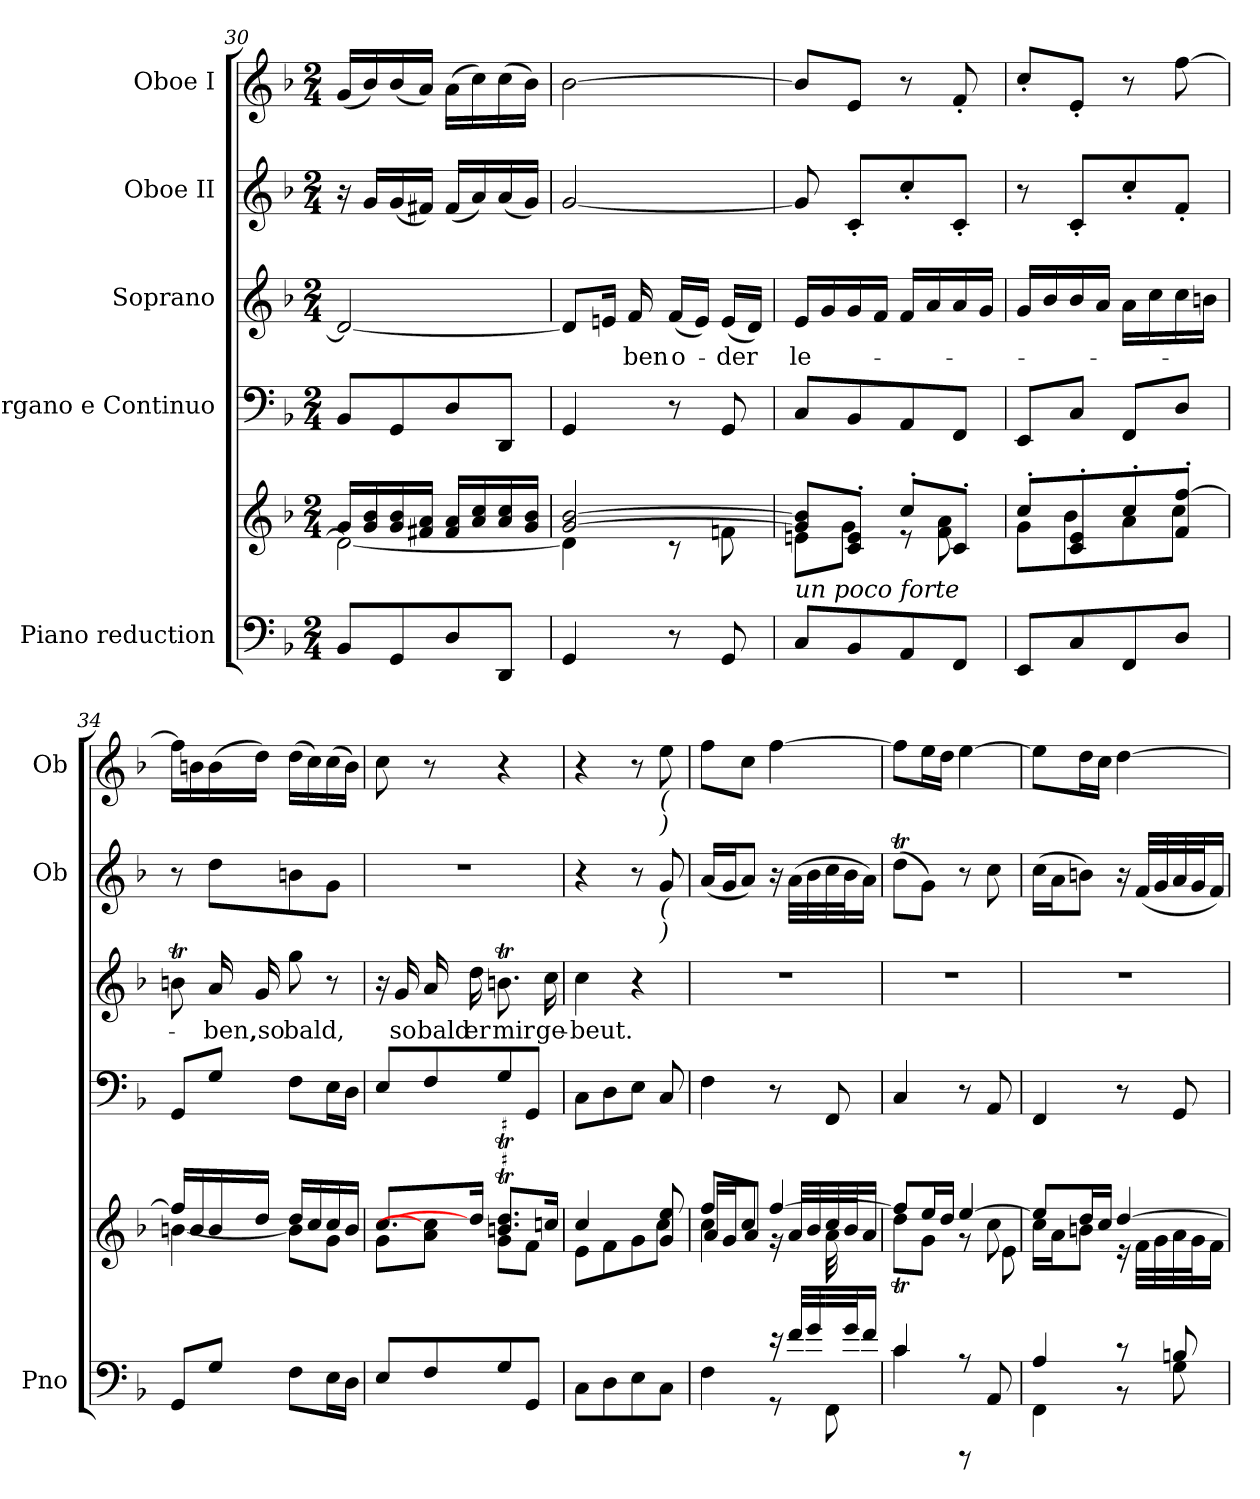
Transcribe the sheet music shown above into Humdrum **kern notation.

**kern	**kern	**kern	**kern	**text	**kern	**kern
*part5	*part5	*part4	*part3	*part3	*part2	*part1
*staff6	*staff5	*staff4	*staff3	*staff3	*staff2	*staff1
*I"Piano reduction	*	*I"Organo e Continuo	*I"Soprano	*	*I"Oboe II	*I"Oboe I
*I'Pno	*	*	*	*	*I'Ob	*I'Ob
!!LO:LB:g=z
*clefF4	*clefG2	*clefF4	*clefG2	*	*clefG2	*clefG2
*k[b-]	*k[b-]	*k[b-]	*k[b-]	*	*k[b-]	*k[b-]
*M2/4	*M2/4	*M2/4	*M2/4	*	*M2/4	*M2/4
=30	=30	=30	=30	=30	=30	=30
*	*^	*	*	*	*	*
8BB-/L	16g/LL	2d\_	8BB-/L	2d/_	.	16r	(<16g/LL
.	16g/ 16b-/	.	.	.	.	16g/LL	16b-/)
8GG/	16g/ 16b-/	.	8GG/	.	.	(<16g/	(<16b-/
.	16f#X/ 16a/JJ	.	.	.	.	16f#X/JJ)	16a/JJ)
8D/	16f#/ 16a/LL	.	8D/	.	.	(<16f#/LL	(>16a\LL
.	16a/ 16cc/	.	.	.	.	16a/)	16cc\)
8DD/J	16a/ 16cc/	.	8DD/J	.	.	(<16a/	(>16cc\
.	16g/ 16b-/JJ	.	.	.	.	16g/JJ)	16b-\JJ)
=31	=31	=31	=31	=31	=31	=31	=31
4GG/	[2g/ [2b-/	4d\]	4GG/	8d/L]	.	[2g/	[2b-\
.	.	.	.	16en/Jk	.	.	.
!	!	!	!	!	!LO:LY:b	!	!
.	.	.	.	16f/	-ben	.	.
!	!	!	!	!	!LO:LY:b	!	!
8r	.	8r	8r	(<16f/LL	o-	.	.
.	.	.	.	16e/JJ)	.	.	.
!	!	!	!	!	!LO:LY:b	!	!
8GG/	.	8fn\	8GG/	(<16e/LL	-der	.	.
.	.	.	.	16d/JJ)	.	.	.
=32	=32	=32	=32	=32	=32	=32	=32
!	!LO:TX:b:i:t=un poco forte	!	!	!	!	!	!
!	!	!	!	!	!LO:LY:b	!	!
8C/L	8g/] 8b-/]L	8en\L	8C/L	16e/LL	le-	8g/]	8b-/L]
.	.	.	.	16g/	.	.	.
8BB-/	8c/' 8e/'J	8g\J	8BB-/	16g/	.	8c'/L	8e/J
.	.	.	.	16f/JJ	.	.	.
8AA/	8cc'/L	8r	8AA/	16f/LL	.	8cc'/	8r
.	.	.	.	16a/	.	.	.
8FF/J	8c'/J	8f\ 8a\	8FF/J	16a/	.	8c'/J	8f'/
.	.	.	.	16g/JJ	.	.	.
=33	=33	=33	=33	=33	=33	=33	=33
8EE/L	8cc'/L	8g\L	8EE/L	16g/LL	.	8r	8cc'/L
.	.	.	.	16b-/	.	.	.
8C/	8c/' 8e/'	8b-\	8C/J	16b-/	.	8c'/L	8e'/J
.	.	.	.	16a/JJ	.	.	.
8FF/	8cc'/	8a\	8FF/L	16a\LL	.	8cc'/	8r
.	.	.	.	16cc\	.	.	.
8D/J	8f/' [8ff/'J	8cc\J	8D/J	16cc\	.	8f'/J	[8ff\
.	.	.	.	16bn\JJ	.	.	.
=34	=34	=34	=34	=34	=34	=34	=34
8GG/L	16ff/LL]	[4bn\	8GG/L	8bnt\	.	8r	16ff\LL]
.	16b/	.	.	.	.	.	16bn\
!	!	!	!	!	!LO:LY:b	!	!
8G/J	16b/	.	8G/J	16a/	-ben,	8dd\L	(>16b\
!	!	!	!	!	!LO:LY:b	!	!
.	16dd/JJ	.	.	16g/	,so	.	16dd\JJ)
!	!	!	!	!	!LO:LY:b	!	!
8F\L	16dd/LL	8b\L]	8F\L	8gg\	bald,	8bn\	(>16dd\LL
.	16cc/	.	.	.	.	.	16cc\)
16E\L	16cc/	8g\J	16E\L	8r	.	8g\J	(>16cc\
16D\JJ	16b/JJ	.	16D\JJ	.	.	.	16b\JJ)
=35	=35	=35	=35	=35	=35	=35	=35
8E/L	[8.cc/L	8g\L	8E/L	16r	.	2r	8cc\
!	!	!	!	!	!LO:LY:b	!	!
.	.	.	.	16g/	so	.	.
!	!	!	!	!	!LO:LY:b	!	!
8F/	.	8a\ 8cc\]J	8F/	16a/	bald	.	8r
!	!	!	!	!	!LO:LY:b	!	!
.	16dd/Jk	.	.	16dd\	er	.	.
!	!	!	!	!	!LO:LY:b	!	!
8G/	8.bn/T 8.dd/TL	8g\L	8G/	8.bnt\	mir	.	4r
8GG/J	.	8f\J	8GG/J	.	.	.	.
!	!	!	!	!	!LO:LY:b	!	!
.	16cc/Jk	.	.	16cc\	ge-	.	.
=36	=36	=36	=36	=36	=36	=36	=36
!	!	!	!	!	!LO:LY:b	!	!
8C\L	4cc/	8e\L	8C\L	4cc\	-beut.	4r	4r
8D\	.	8f\	8D\	.	.	.	.
8E\	8ryy	8g\	8E\J	4r	.	8r	8r
!	!	!	!	!	!	!	!LO:TX:b:i:t=(
!	!	!	!	!	!	!	!LO:TX:b:i:t=)
!	!	!	!	!	!	!LO:TX:b:i:t=(	!
!	!	!	!	!	!	!LO:TX:b:i:t=)	!
8C\J	8g/ 8ee/	8cc\J	8C/	.	.	8g/	8ee\
!!LO:PB:g=z
=37	=37	=37	=37	=37	=37	=37	=37
*^	*	*^	*	*	*	*	*
4ryy	4F\	8ff/L	16a/LL	4cc\	4F\	2r	.	(<16a/LL	8ff\L
.	.	.	16g/J	.	.	.	.	16g/J	.
.	.	8cc/J	8a/J	.	.	.	.	8a/J)	8cc\J
16r	8r	[4ff/	16r	8ryy	8r	.	.	16r	[4ff\
32f/LLL	.	.	32a/LLL	.	.	.	.	(>32a\LLL	.
32g/	.	.	32b-/	.	.	.	.	32b-\	.
32ryy	8FF\	.	32cc/	32a\	8FF/	.	.	32cc\	.
32g/J	.	.	32b-/J	16.ryy	.	.	.	32b-\J	.
16f/JJ	.	.	16a/JJ	.	.	.	.	16a\JJ)	.
=38	=38	=38	=38	=38	=38	=38	=38	=38	=38
4c/	4c\	8ff/L]	8ddT\L	4.ryy	4C/	2r	.	(>8ddT\L	8ff\L]
.	.	16ee/L	8g\J	.	.	.	.	8g\J)	16ee\L
.	.	16dd/JJ	.	.	.	.	.	.	16dd\JJ
8rDDD	8rA	[4ee/	8r	.	8r	.	.	8r	[4ee\
8ryy	8AA/	.	8cc\	8e\	8AA/	.	.	8cc\	.
*	*	*	*v	*v	*	*	*	*	*
=39	=39	=39	=39	=39	=39	=39	=39	=39
4A/	4FF\	8ee/L]	16cc\LL	4FF/	2r	.	(>16cc\LL	8ee\L]
.	.	.	16a\J	.	.	.	16a\J	.
.	.	16dd/L	8bn\J	.	.	.	8bn\J)	16dd\L
.	.	16cc/JJ	.	.	.	.	.	16cc\JJ
8r	8r	[4dd/	16r	8r	.	.	16r	[4dd\
.	.	.	32f\LLL	.	.	.	(<32f/LLL	.
.	.	.	32g\	.	.	.	32g/	.
8Bn/	8G\	.	32a\	8GG/	.	.	32a/	.
.	.	.	32g\J	.	.	.	32g/J	.
.	.	.	16f\JJ	.	.	.	16f/JJ)	.
*v	*v	*	*	*	*	*	*	*
*	*v	*v	*	*	*	*	*
=	=	=	=	=	=	=
*-	*-	*-	*-	*-	*-	*-
